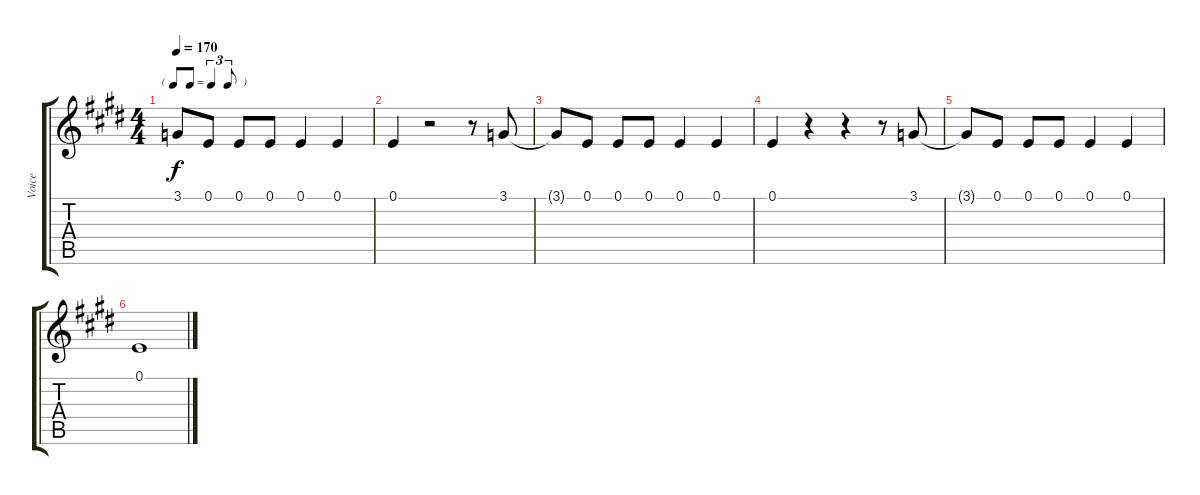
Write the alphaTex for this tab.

\track ("Voice" "Voice") {solo instrument bassoon}
\staff {score tabs}
\tuning (E4 B3 G3 D3 A2 E2) {hide}
\ts (4 4)
\tf triplet8th
\tempo 170
\clef g2
\ks e
3.1{t}.8{dy f} 0.1.8 0.1.8 0.1.8 0.1.4 0.1.4 |
0.1.4 r.2 r.8 3.1.8 |
3.1{t}.8 0.1.8 0.1.8 0.1.8 0.1.4 0.1.4 |
0.1.4 r.4 r.4 r.8 3.1.8 |
3.1{t}.8 0.1.8 0.1.8 0.1.8 0.1.4 0.1.4 |
0.1.1
